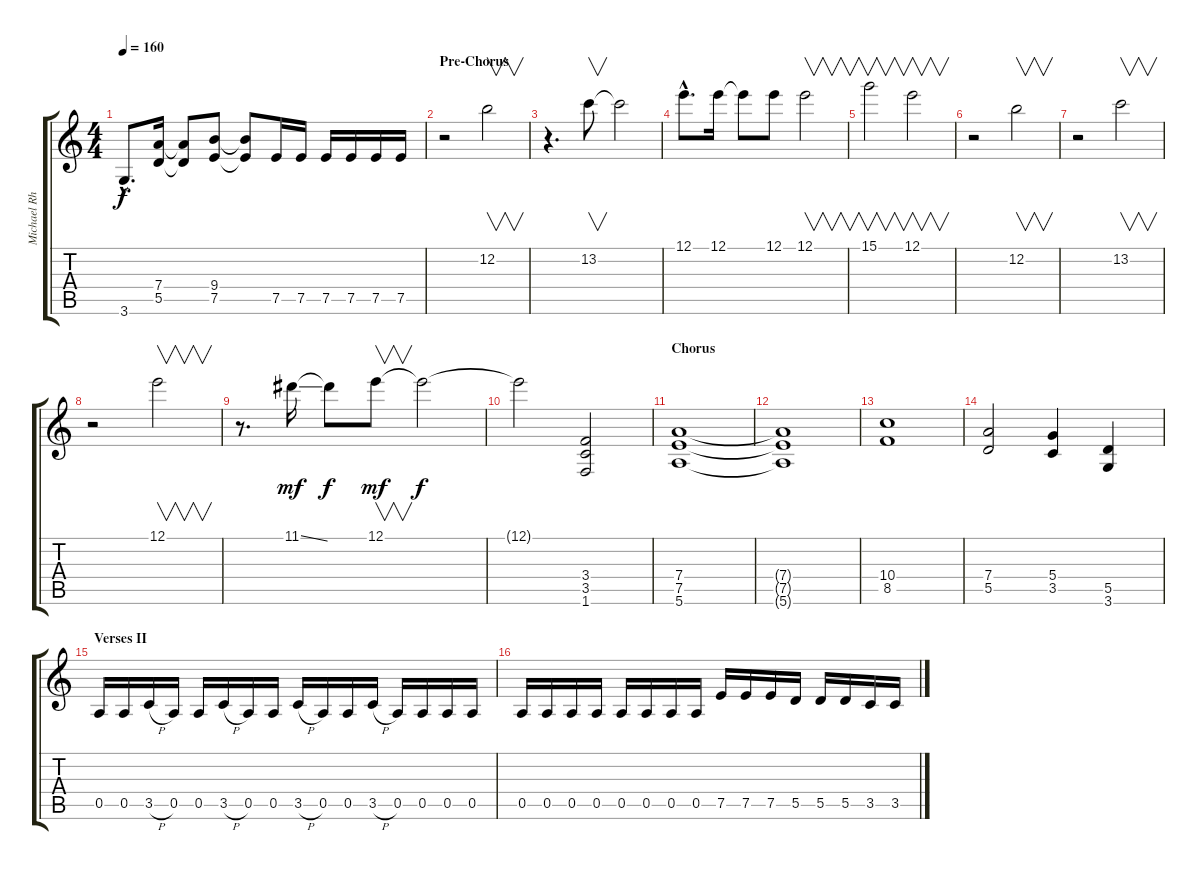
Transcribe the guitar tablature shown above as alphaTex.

\track ("Michael Rhythm" "Michael Rh") {instrument overdrivenguitar}
\staff {score tabs}
\tuning (E4 B3 G3 D3 A2 E2) {hide}
\ts (4 4)
\tempo 160
\clef g2
\ks c
3.6{hac}.8{d dy f} (7.4 5.5).16 (7.4{t} 5.5{t}).8 (9.4 7.5).8 (9.4{t} 7.5{t}).8 7.5.16 7.5.16 7.5.16 7.5.16 7.5.16 7.5.16 |
\section ("" "Pre-Chorus")
r.2 12.2.2{v} |
r.4{d} 13.2.8{v} 13.2{t}.2 |
12.1{hac}.8{d} 12.1.16 12.1{t}.8 12.1.8 12.1.2{v} |
15.1.2{v} 12.1.2{v} |
r.2 12.2.2{v} |
r.2 13.2.2{v} |
r.2 12.1.2{v} |
r.8{d} 11.1{ss}.16{dy mf} 11.1{t}.8{dy f} 12.1.8{v dy mf} 12.1{t}.2{dy f} |
12.1{t}.2 (3.4 3.5 1.6).2 |
\section ("" "Chorus")
(7.4 7.5 5.6).1 |
(7.4{t} 7.5{t} 5.6{t}).1 |
(10.4 8.5).1 |
(7.4 5.5).2 (5.4 3.5).4 (5.5 3.6).4 |
\section ("" "Verses II")
0.5.16 0.5.16 3.5{h}.16 0.5.16 0.5.16 3.5{h}.16 0.5.16 0.5.16 3.5{h}.16 0.5.16 0.5.16 3.5{h}.16 0.5.16 0.5.16 0.5.16 0.5.16 |
0.5.16 0.5.16 0.5.16 0.5.16 0.5.16 0.5.16 0.5.16 0.5.16 7.5.16 7.5.16 7.5.16 5.5.16 5.5.16 5.5.16 3.5.16 3.5.16
